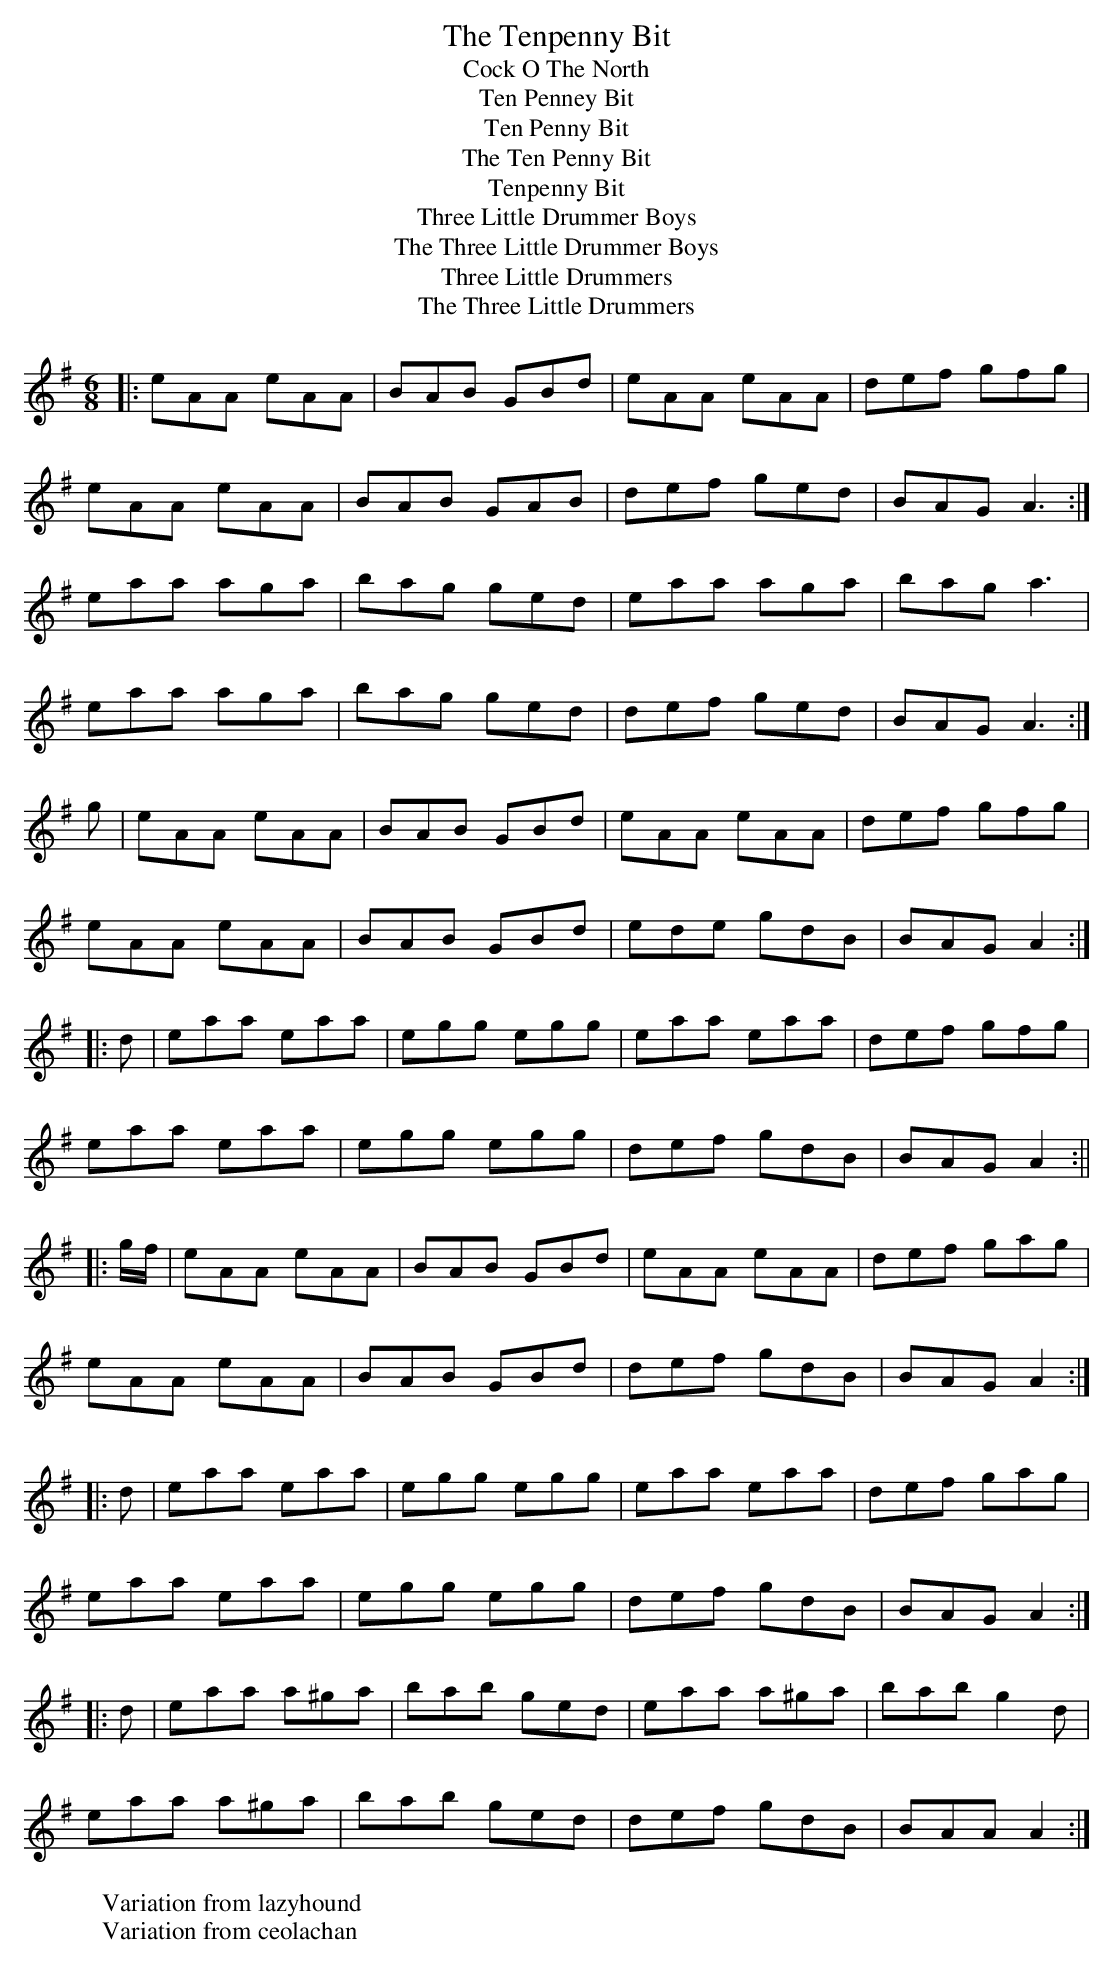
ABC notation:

X:1
T:Tenpenny Bit, The
T:Cock O The North
T:Ten Penney Bit
T:Ten Penny Bit
T:Ten Penny Bit, The
T:Tenpenny Bit
T:Three Little Drummer Boys
T:Three Little Drummer Boys, The
T:Three Little Drummers
T:Three Little Drummers, The
M:6/8
L:1/8
K:Ador
|:eAA eAA|BAB GBd|eAA eAA|def gfg|
eAA eAA|BAB GAB|def ged|BAG A3:|
eaa aga|bag ged|eaa aga|bag a3|
eaa aga|bag ged|def ged|BAG A3:|
W:Variation from lazyhound
K:Ador
g|eAA eAA|BAB GBd|eAA eAA|def gfg|
eAA eAA|BAB GBd|ede gdB|BAG A2:|
|:d|eaa eaa|egg egg|eaa eaa|def gfg|
eaa eaa|egg egg|def gdB|BAG A2:||
W:Variation from ceolachan
K: Ador
|:g/f/|eAA eAA|BAB GBd|eAA eAA|def gag|
       eAA eAA|BAB GBd|def gdB|BAG A2:|
|:d|eaa eaa|egg egg|eaa eaa|def gag|
    eaa eaa|egg egg|def gdB|BAG A2:|
|:d|eaa a^ga|bab ged|eaa a^ga|bab g2 d|
    eaa a^ga|bab ged|def gdB|BAA A2:|
